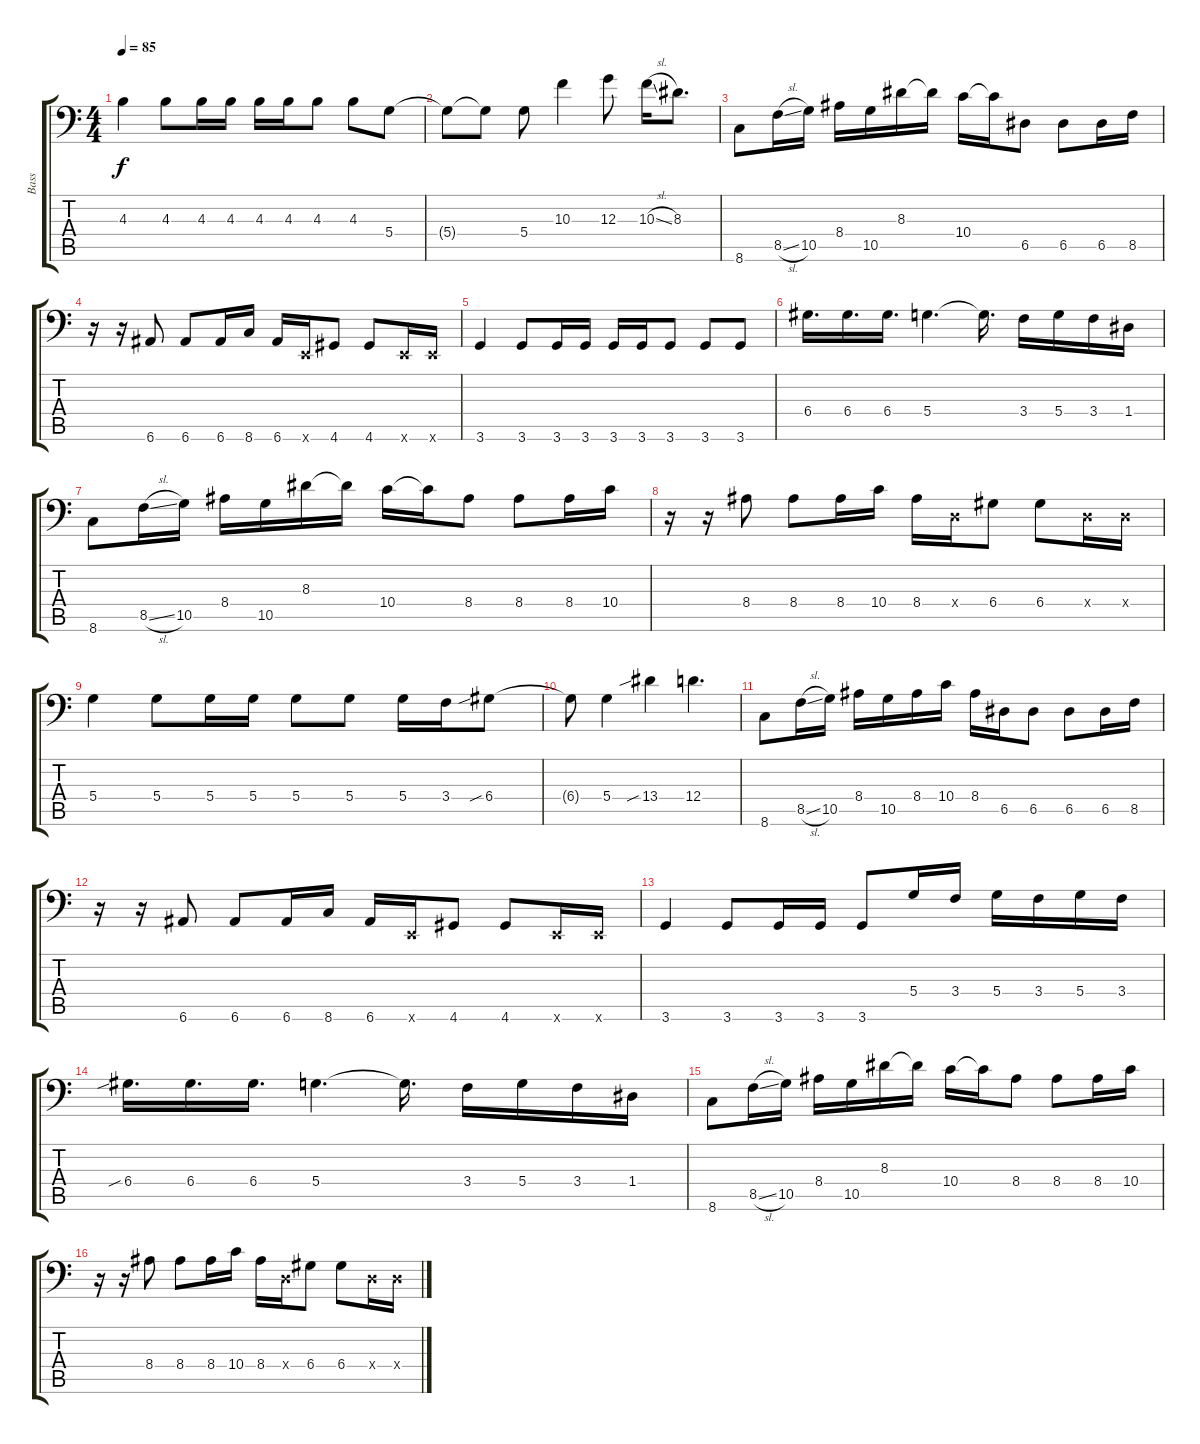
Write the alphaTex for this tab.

\track ("Bass" "Bass") {instrument electricbassfinger}
\staff {score tabs}
\tuning (E3 B2 G2 D2 A1 E1) {hide}
\ts (4 4)
\tempo 85
\clef f4
\ks c
4.3.4{dy f} 4.3.8 4.3.16 4.3.16 4.3.16 4.3.16 4.3.8 4.3.8 5.4.8 |
5.4{t}.8 5.4{t}.8 5.4.8 10.3.4 12.3.8 10.3{sl}.16 8.3.8{d} |
8.6.8 8.5{sl}.16 10.5.16 8.4.16 10.5.16 8.3.16 8.3{t}.16 10.4.16 10.4{t}.16 6.5.8 6.5.8 6.5.16 8.5.16 |
r.16 r.16 6.6.8 6.6.8 6.6.16 8.6.16 6.6.16 0.6{x}.16 4.6.8 4.6.8 0.6{x}.16 0.6{x}.16 |
3.6.4 3.6.8 3.6.16 3.6.16 3.6.16 3.6.16 3.6.8 3.6.8 3.6.8 |
6.4.16{d} 6.4.16{d} 6.4.16{d} 5.4.4{d} 5.4{t}.16{d} 3.4.16 5.4.16 3.4.16 1.4.16 |
8.6.8 8.5{sl}.16 10.5.16 8.4.16 10.5.16 8.3.16 8.3{t}.16 10.4.16 10.4{t}.16 8.4.8 8.4.8 8.4.16 10.4.16 |
r.16 r.16 8.4.8 8.4.8 8.4.16 10.4.16 8.4.16 0.4{x}.16 6.4.8 6.4.8 0.4{x}.16 0.4{x}.16 |
5.4.4 5.4.8 5.4.16 5.4.16 5.4.8 5.4.8 5.4.16 3.4.16 6.4{sib}.8 |
6.4{t}.8 5.4.4 13.4{sib}.4 12.4.4{d} |
8.6.8 8.5{sl}.16 10.5.16 8.4.16 10.5.16 8.4.16 10.4.16 8.4.16 6.5.16 6.5.8 6.5.8 6.5.16 8.5.16 |
r.16 r.16 6.6.8 6.6.8 6.6.16 8.6.16 6.6.16 0.6{x}.16 4.6.8 4.6.8 0.6{x}.16 0.6{x}.16 |
3.6.4 3.6.8 3.6.16 3.6.16 3.6.8 5.4.16 3.4.16 5.4.16 3.4.16 5.4.16 3.4.16 |
6.4{sib}.16{d} 6.4.16{d} 6.4.16{d} 5.4.4{d} 5.4{t}.16{d} 3.4.16 5.4.16 3.4.16 1.4.16 |
8.6.8 8.5{sl}.16 10.5.16 8.4.16 10.5.16 8.3.16 8.3{t}.16 10.4.16 10.4{t}.16 8.4.8 8.4.8 8.4.16 10.4.16 |
r.16 r.16 8.4.8 8.4.8 8.4.16 10.4.16 8.4.16 0.4{x}.16 6.4.8 6.4.8 0.4{x}.16 0.4{x}.16
